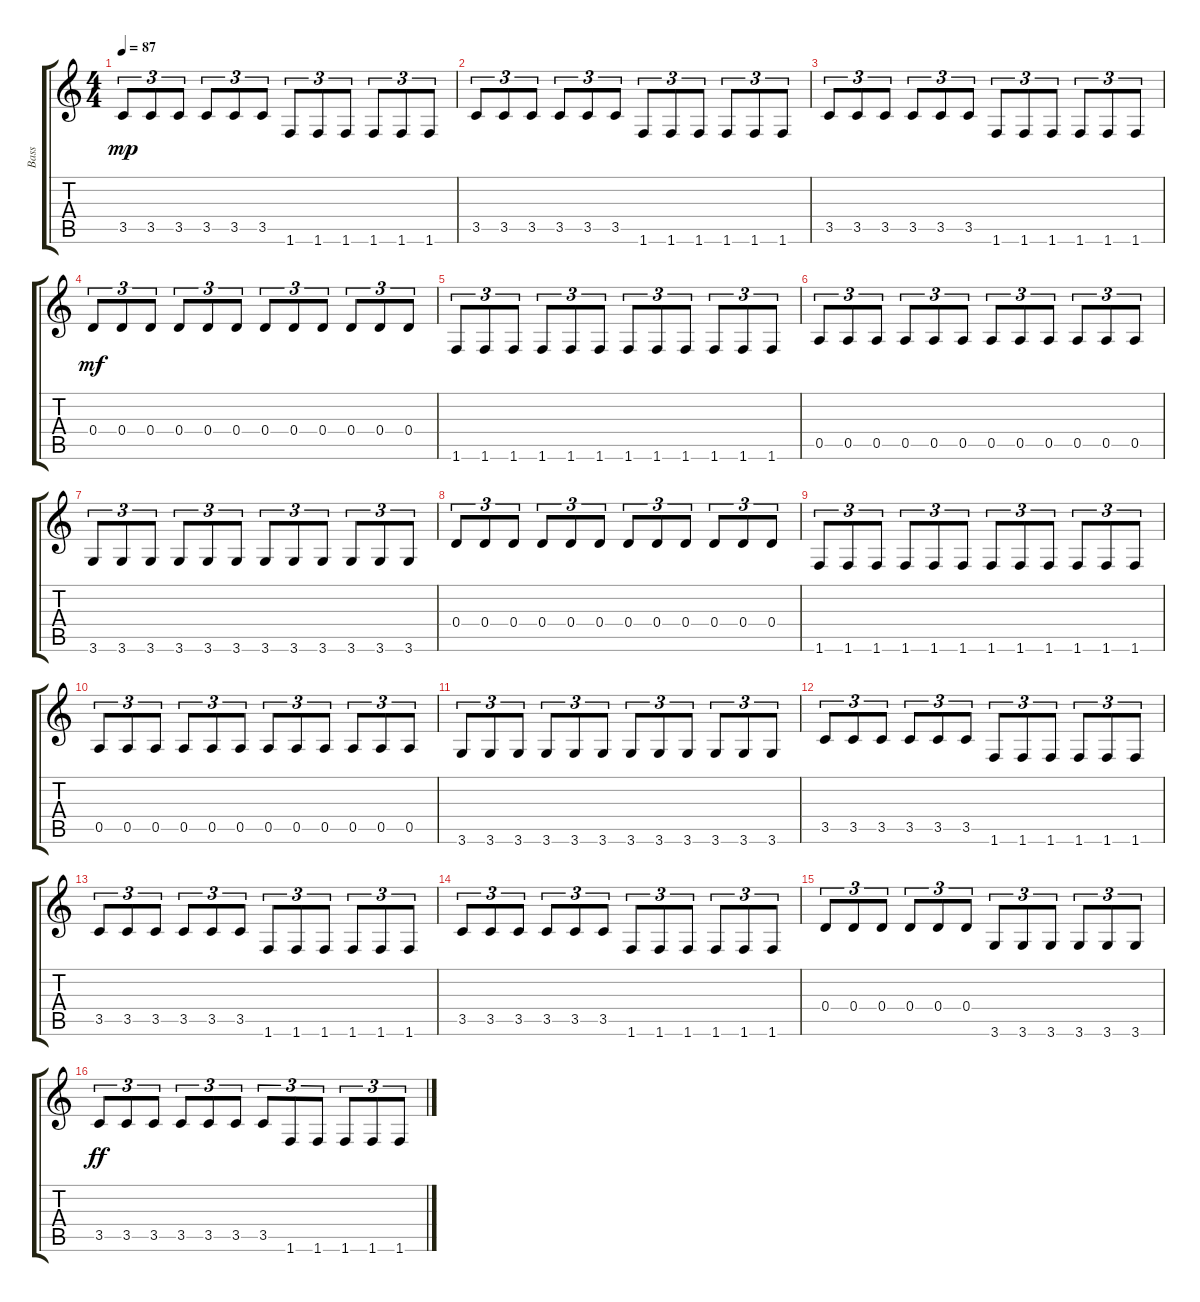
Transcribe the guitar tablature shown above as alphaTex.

\track ("Bass" "Bass") {instrument electricbasspick}
\staff {score tabs}
\tuning (E4 B3 G3 D3 A2 E2) {hide}
\ts (4 4)
\tempo 87
\clef g2
\ks c
3.5.8{tu (3 2) dy mp} 3.5.8{tu (3 2)} 3.5.8{tu (3 2)} 3.5.8{tu (3 2)} 3.5.8{tu (3 2)} 3.5.8{tu (3 2)} 1.6.8{tu (3 2)} 1.6.8{tu (3 2)} 1.6.8{tu (3 2)} 1.6.8{tu (3 2)} 1.6.8{tu (3 2)} 1.6.8{tu (3 2)} |
3.5.8{tu (3 2)} 3.5.8{tu (3 2)} 3.5.8{tu (3 2)} 3.5.8{tu (3 2)} 3.5.8{tu (3 2)} 3.5.8{tu (3 2)} 1.6.8{tu (3 2)} 1.6.8{tu (3 2)} 1.6.8{tu (3 2)} 1.6.8{tu (3 2)} 1.6.8{tu (3 2)} 1.6.8{tu (3 2)} |
3.5.8{tu (3 2)} 3.5.8{tu (3 2)} 3.5.8{tu (3 2)} 3.5.8{tu (3 2)} 3.5.8{tu (3 2)} 3.5.8{tu (3 2)} 1.6.8{tu (3 2)} 1.6.8{tu (3 2)} 1.6.8{tu (3 2)} 1.6.8{tu (3 2)} 1.6.8{tu (3 2)} 1.6.8{tu (3 2)} |
0.4.8{tu (3 2) dy mf} 0.4.8{tu (3 2)} 0.4.8{tu (3 2)} 0.4.8{tu (3 2)} 0.4.8{tu (3 2)} 0.4.8{tu (3 2)} 0.4.8{tu (3 2)} 0.4.8{tu (3 2)} 0.4.8{tu (3 2)} 0.4.8{tu (3 2)} 0.4.8{tu (3 2)} 0.4.8{tu (3 2)} |
1.6.8{tu (3 2)} 1.6.8{tu (3 2)} 1.6.8{tu (3 2)} 1.6.8{tu (3 2)} 1.6.8{tu (3 2)} 1.6.8{tu (3 2)} 1.6.8{tu (3 2)} 1.6.8{tu (3 2)} 1.6.8{tu (3 2)} 1.6.8{tu (3 2)} 1.6.8{tu (3 2)} 1.6.8{tu (3 2)} |
0.5.8{tu (3 2)} 0.5.8{tu (3 2)} 0.5.8{tu (3 2)} 0.5.8{tu (3 2)} 0.5.8{tu (3 2)} 0.5.8{tu (3 2)} 0.5.8{tu (3 2)} 0.5.8{tu (3 2)} 0.5.8{tu (3 2)} 0.5.8{tu (3 2)} 0.5.8{tu (3 2)} 0.5.8{tu (3 2)} |
3.6.8{tu (3 2)} 3.6.8{tu (3 2)} 3.6.8{tu (3 2)} 3.6.8{tu (3 2)} 3.6.8{tu (3 2)} 3.6.8{tu (3 2)} 3.6.8{tu (3 2)} 3.6.8{tu (3 2)} 3.6.8{tu (3 2)} 3.6.8{tu (3 2)} 3.6.8{tu (3 2)} 3.6.8{tu (3 2)} |
0.4.8{tu (3 2)} 0.4.8{tu (3 2)} 0.4.8{tu (3 2)} 0.4.8{tu (3 2)} 0.4.8{tu (3 2)} 0.4.8{tu (3 2)} 0.4.8{tu (3 2)} 0.4.8{tu (3 2)} 0.4.8{tu (3 2)} 0.4.8{tu (3 2)} 0.4.8{tu (3 2)} 0.4.8{tu (3 2)} |
1.6.8{tu (3 2)} 1.6.8{tu (3 2)} 1.6.8{tu (3 2)} 1.6.8{tu (3 2)} 1.6.8{tu (3 2)} 1.6.8{tu (3 2)} 1.6.8{tu (3 2)} 1.6.8{tu (3 2)} 1.6.8{tu (3 2)} 1.6.8{tu (3 2)} 1.6.8{tu (3 2)} 1.6.8{tu (3 2)} |
0.5.8{tu (3 2)} 0.5.8{tu (3 2)} 0.5.8{tu (3 2)} 0.5.8{tu (3 2)} 0.5.8{tu (3 2)} 0.5.8{tu (3 2)} 0.5.8{tu (3 2)} 0.5.8{tu (3 2)} 0.5.8{tu (3 2)} 0.5.8{tu (3 2)} 0.5.8{tu (3 2)} 0.5.8{tu (3 2)} |
3.6.8{tu (3 2)} 3.6.8{tu (3 2)} 3.6.8{tu (3 2)} 3.6.8{tu (3 2)} 3.6.8{tu (3 2)} 3.6.8{tu (3 2)} 3.6.8{tu (3 2)} 3.6.8{tu (3 2)} 3.6.8{tu (3 2)} 3.6.8{tu (3 2)} 3.6.8{tu (3 2)} 3.6.8{tu (3 2)} |
3.5.8{tu (3 2)} 3.5.8{tu (3 2)} 3.5.8{tu (3 2)} 3.5.8{tu (3 2)} 3.5.8{tu (3 2)} 3.5.8{tu (3 2)} 1.6.8{tu (3 2)} 1.6.8{tu (3 2)} 1.6.8{tu (3 2)} 1.6.8{tu (3 2)} 1.6.8{tu (3 2)} 1.6.8{tu (3 2)} |
3.5.8{tu (3 2)} 3.5.8{tu (3 2)} 3.5.8{tu (3 2)} 3.5.8{tu (3 2)} 3.5.8{tu (3 2)} 3.5.8{tu (3 2)} 1.6.8{tu (3 2)} 1.6.8{tu (3 2)} 1.6.8{tu (3 2)} 1.6.8{tu (3 2)} 1.6.8{tu (3 2)} 1.6.8{tu (3 2)} |
3.5.8{tu (3 2)} 3.5.8{tu (3 2)} 3.5.8{tu (3 2)} 3.5.8{tu (3 2)} 3.5.8{tu (3 2)} 3.5.8{tu (3 2)} 1.6.8{tu (3 2)} 1.6.8{tu (3 2)} 1.6.8{tu (3 2)} 1.6.8{tu (3 2)} 1.6.8{tu (3 2)} 1.6.8{tu (3 2)} |
0.4.8{tu (3 2)} 0.4.8{tu (3 2)} 0.4.8{tu (3 2)} 0.4.8{tu (3 2)} 0.4.8{tu (3 2)} 0.4.8{tu (3 2)} 3.6.8{tu (3 2)} 3.6.8{tu (3 2)} 3.6.8{tu (3 2)} 3.6.8{tu (3 2)} 3.6.8{tu (3 2)} 3.6.8{tu (3 2)} |
3.5.8{tu (3 2) dy ff} 3.5.8{tu (3 2)} 3.5.8{tu (3 2)} 3.5.8{tu (3 2)} 3.5.8{tu (3 2)} 3.5.8{tu (3 2)} 3.5.8{tu (3 2)} 1.6.8{tu (3 2)} 1.6.8{tu (3 2)} 1.6.8{tu (3 2)} 1.6.8{tu (3 2)} 1.6.8{tu (3 2)}
